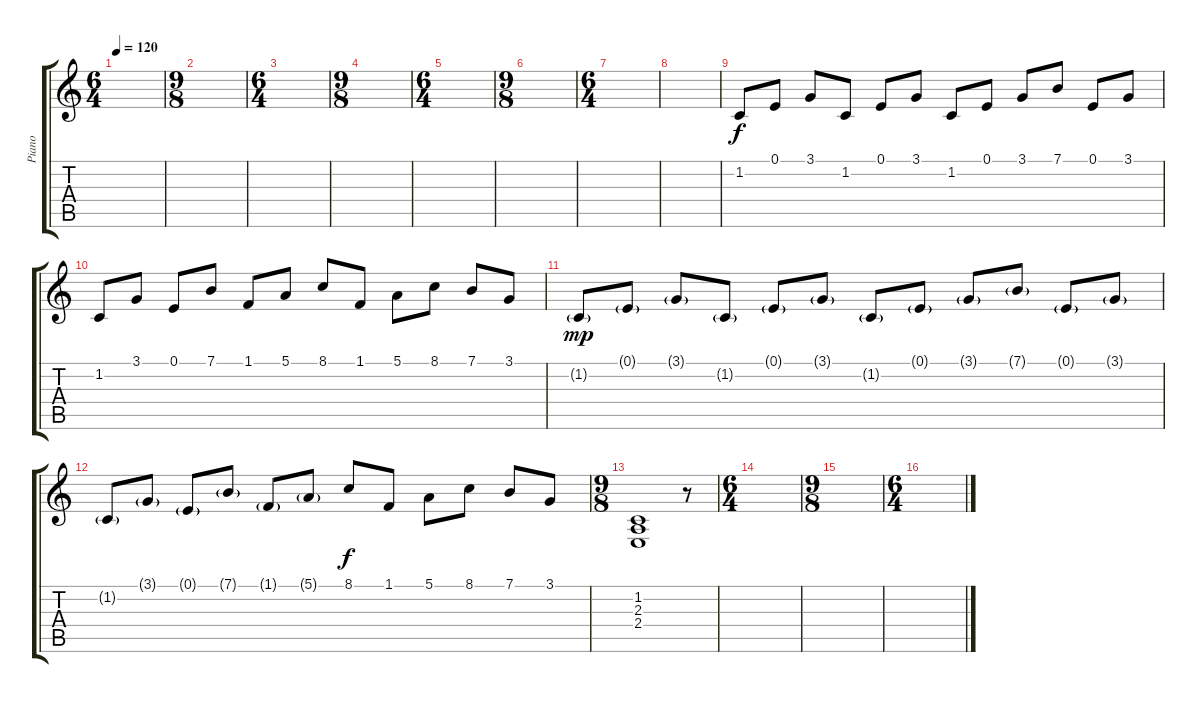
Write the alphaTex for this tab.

\track ("Piano" "Piano") {instrument acousticgrandpiano}
\staff {score tabs}
\tuning (E4 B3 G3 D3 A2 E2) {hide}
\ts (6 4)
\tempo 120
\clef g2
\ks c
|
\ts (9 8)
|
\ts (6 4)
|
\ts (9 8)
|
\ts (6 4)
|
\ts (9 8)
|
\ts (6 4)
|
|
1.2.8 0.1.8 3.1.8 1.2.8 0.1.8 3.1.8 1.2.8 0.1.8 3.1.8 7.1.8 0.1.8 3.1.8 |
1.2.8 3.1.8 0.1.8 7.1.8 1.1.8 5.1.8 8.1.8 1.1.8 5.1.8 8.1.8 7.1.8 3.1.8 |
1.2{g}.8{dy mp} 0.1{g}.8 3.1{g}.8 1.2{g}.8 0.1{g}.8 3.1{g}.8 1.2{g}.8 0.1{g}.8 3.1{g}.8 7.1{g}.8 0.1{g}.8 3.1{g}.8 |
1.2{g}.8 3.1{g}.8 0.1{g}.8 7.1{g}.8 1.1{g}.8 5.1{g}.8 8.1.8{dy f} 1.1.8 5.1.8 8.1.8 7.1.8 3.1.8 |
\ts (9 8)
(1.2 2.3 2.4).1 r.8 |
\ts (6 4)
|
\ts (9 8)
|
\ts (6 4)
